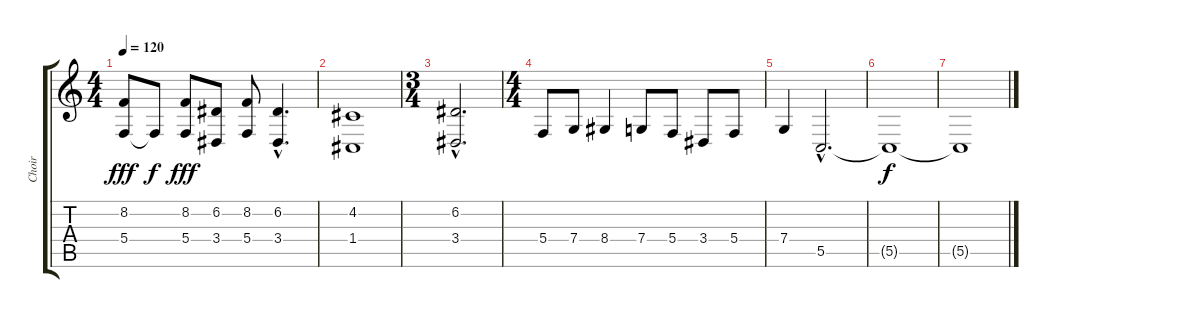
\track ("Choir" "Choir") {instrument choiraahs}
\staff {score tabs}
\tuning (D4 A3 F3 C3 G2 C2) {hide}
\ts (4 4)
\tempo 120
\clef g2
\ks c
(8.2 5.4).8{dy fff} 5.4{t}.8{dy f} (8.2 5.4).8{dy fff} (6.2 3.4).8 (8.2 5.4).8 (6.2{hac} 3.4{hac}).4{d} |
(4.2 1.4).1 |
\ts (3 4)
(6.2{hac} 3.4{hac}).2{d} |
\ts (4 4)
5.4.8 7.4.8 8.4.4 7.4.8 5.4.8 3.4.8 5.4.8 |
7.4.4 5.5{hac}.2{d} |
5.5{t}.1{dy f volume 0} |
5.5{t}.1
